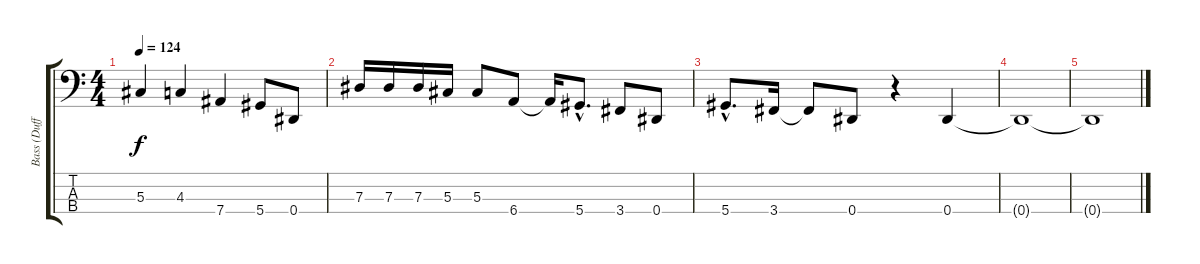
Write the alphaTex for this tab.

\track ("Bass (Duff)" "Bass (Duff") {instrument electricbasspick}
\staff {score tabs}
\tuning (Gb2 Db2 Ab1 Eb1) {hide}
\ts (4 4)
\tempo 124
\clef f4
\ks c
5.3.4{dy f} 4.3.4 7.4.4 5.4.8 0.4.8 |
7.3.16 7.3.16 7.3.16 5.3.16 5.3.8 6.4.8 6.4{t}.16 5.4{hac}.8{d} 3.4.8 0.4.8 |
5.4{hac}.8{d} 3.4.16 3.4{t}.8 0.4.8 r.4 0.4.4 |
0.4{t}.1 |
0.4{t}.1
